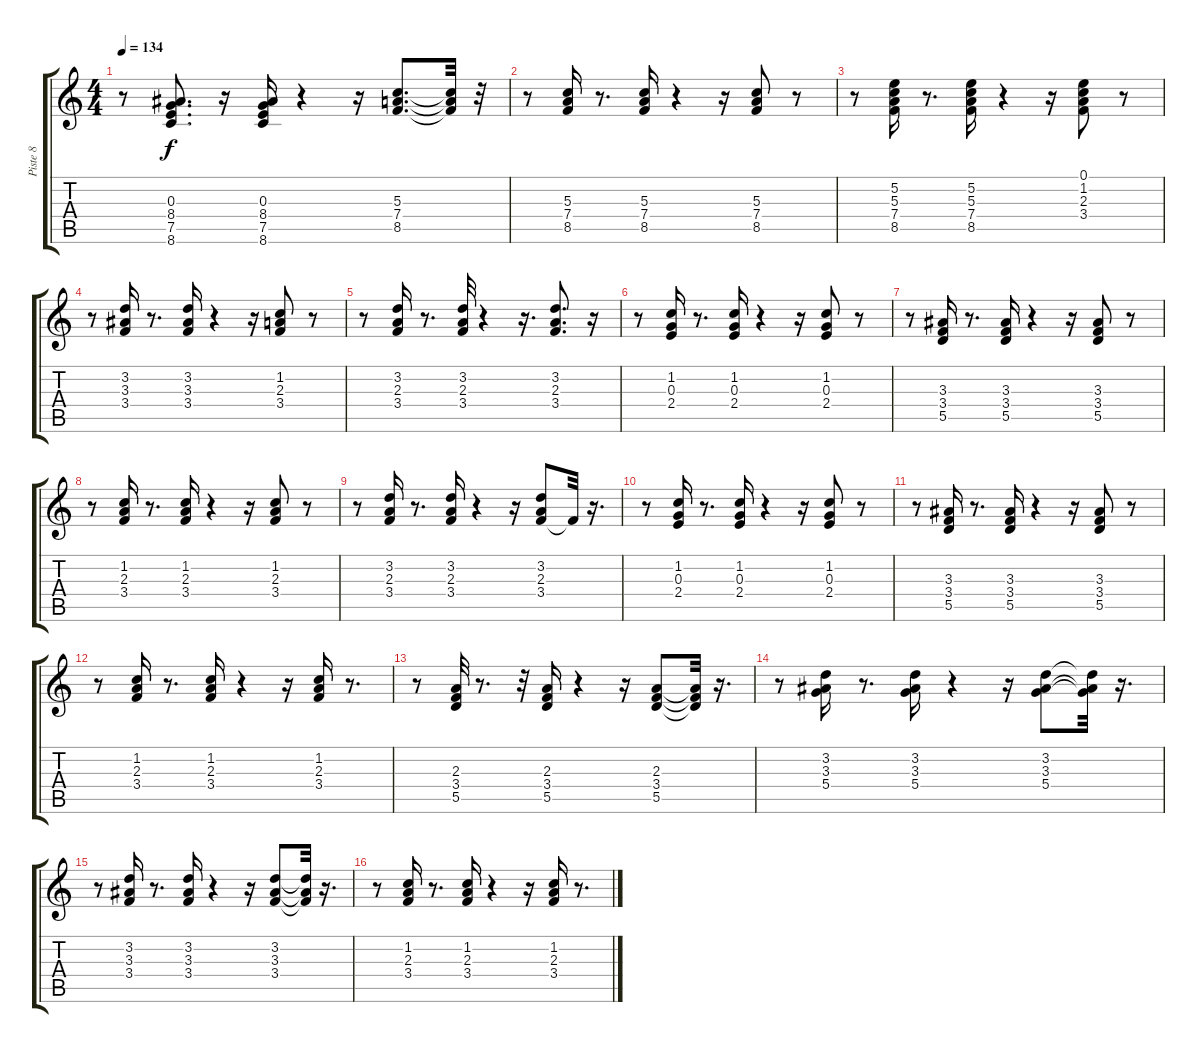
\track ("Piste 8" "Piste 8") {instrument acousticguitarnylon}
\staff {score tabs}
\tuning (E4 B3 G3 D3 A2 E2) {hide}
\ts (4 4)
\tempo 134
\clef g2
\ks c
r.8{dy f} (0.3 8.4 7.5 8.6).8{d} r.16 (0.3 8.4 7.5 8.6).16 r.4 r.16 (5.3 7.4 8.5).8{d} (5.3{t} 7.4{t} 8.5{t}).32 r.32 |
r.8 (5.3 7.4 8.5).16 r.8{d} (5.3 7.4 8.5).16 r.4 r.16 (5.3 7.4 8.5).8 r.8 |
r.8 (5.2 5.3 7.4 8.5).16 r.8{d} (5.2 5.3 7.4 8.5).16 r.4 r.16 (0.1 1.2 2.3 3.4).8 r.8 |
r.8 (3.2 3.3 3.4).16 r.8{d} (3.2 3.3 3.4).16 r.4 r.16 (1.2 2.3 3.4).8 r.8 |
r.8 (3.2 2.3 3.4).16 r.8{d} (3.2 2.3 3.4).32 r.4 r.16{d} (3.2 2.3 3.4).8{d} r.16 |
r.8 (1.2 0.3 2.4).16 r.8{d} (1.2 0.3 2.4).16 r.4 r.16 (1.2 0.3 2.4).8 r.8 |
r.8 (3.3 3.4 5.5).16 r.8{d} (3.3 3.4 5.5).16 r.4 r.16 (3.3 3.4 5.5).8 r.8 |
r.8 (1.2 2.3 3.4).16 r.8{d} (1.2 2.3 3.4).16 r.4 r.16 (1.2 2.3 3.4).8 r.8 |
r.8 (3.2 2.3 3.4).16 r.8{d} (3.2 2.3 3.4).16 r.4 r.16 (3.2 2.3 3.4).8 3.4{t}.32 r.16{d} |
r.8 (1.2 0.3 2.4).16 r.8{d} (1.2 0.3 2.4).16 r.4 r.16 (1.2 0.3 2.4).8 r.8 |
r.8 (3.3 3.4 5.5).16 r.8{d} (3.3 3.4 5.5).16 r.4 r.16 (3.3 3.4 5.5).8 r.8 |
r.8 (1.2 2.3 3.4).16 r.8{d} (1.2 2.3 3.4).16 r.4 r.16 (1.2 2.3 3.4).16 r.8{d} |
r.8 (2.3 3.4 5.5).32 r.8{d} r.32 (2.3 3.4 5.5).16 r.4 r.16 (2.3 3.4 5.5).8 (2.3{t} 3.4{t} 5.5{t}).32 r.16{d} |
r.8 (3.2 3.3 5.4).16 r.8{d} (3.2 3.3 5.4).16 r.4 r.16 (3.2 3.3 5.4).8 (3.2{t} 3.3{t} 5.4{t}).32 r.16{d} |
r.8 (3.2 3.3 3.4).16 r.8{d} (3.2 3.3 3.4).16 r.4 r.16 (3.2 3.3 3.4).8 (3.2{t} 3.3{t} 3.4{t}).32 r.16{d} |
r.8 (1.2 2.3 3.4).16 r.8{d} (1.2 2.3 3.4).16 r.4 r.16 (1.2 2.3 3.4).16 r.8{d}
